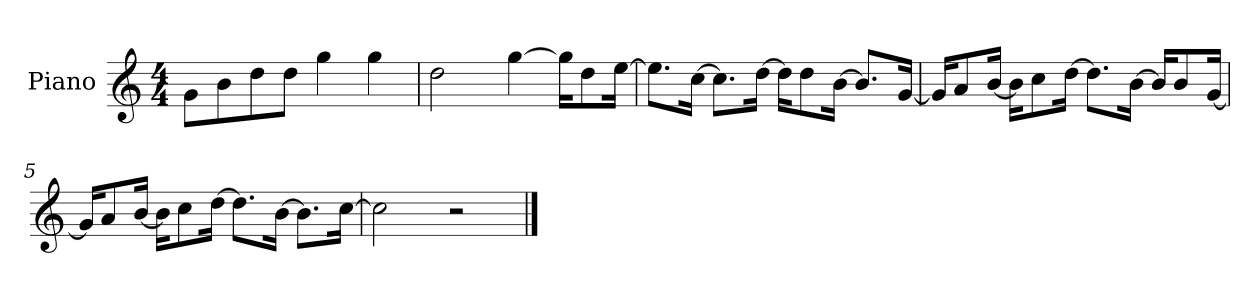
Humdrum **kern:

**kern
*part1
*staff1
*I"Piano
*I'P-no
*clefG2
*k[]
*M4/4
*MM90
=1
8g\L
8b\
8dd\
8dd\J
4gg\
4gg\
=2
2dd\
[4gg\
16gg\KL]
8dd\
[16ee\Jk
=3
8.ee\L]
[16cc\Jk
8.cc\L]
[16dd\Jk
16dd\KL]
8dd\
[16b\Jk
8.b/L]
[16g/Jk
=4
16g/KL]
8a/
[16b/Jk
16b\KL]
8cc\
[16dd\Jk
8.dd\L]
[16b\Jk
16b/KL]
8b/
[16g/Jk
!!LO:LB:g=z
=5
16g/KL]
8a/
[16b/Jk
16b\KL]
8cc\
[16dd\Jk
8.dd\L]
[16b\Jk
8.b\L]
[16cc\Jk
=6
2cc\]
2r
==
*-
